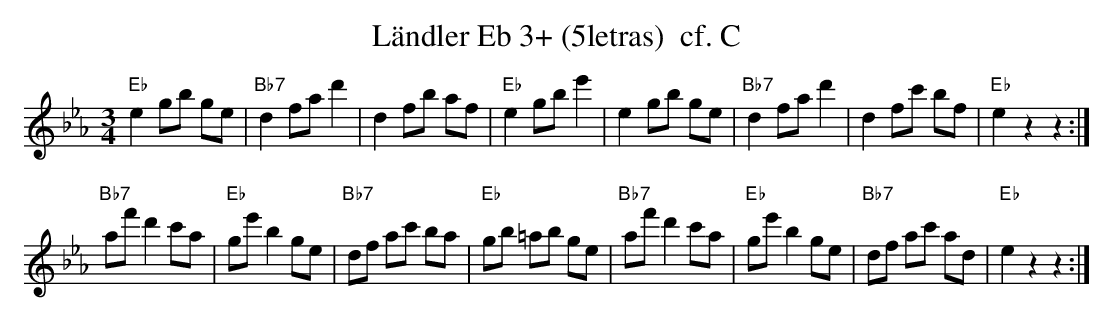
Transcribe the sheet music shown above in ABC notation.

X:1
T:L\"andler Eb 3+ (5letras)  cf. C
M:3/4
L:1/8
K:Ebmaj%%MIDI gchordon
"Eb"e2 gb ge | "Bb7"d2fad'2 | d2fb af | "Eb"e2gbe'2 | e2 gb ge | "Bb7"d2fad'2 | d2fc' bf | "Eb"e2z2z2 :|
"Bb7"af'd'2c'a | "Eb"ge'b2ge | "Bb7"df ac' ba | "Eb"gb =ab ge | "Bb7"af'd'2c'a | "Eb"ge'b2ge | "Bb7"df ac' ad | "Eb"e2z2z2 :|
